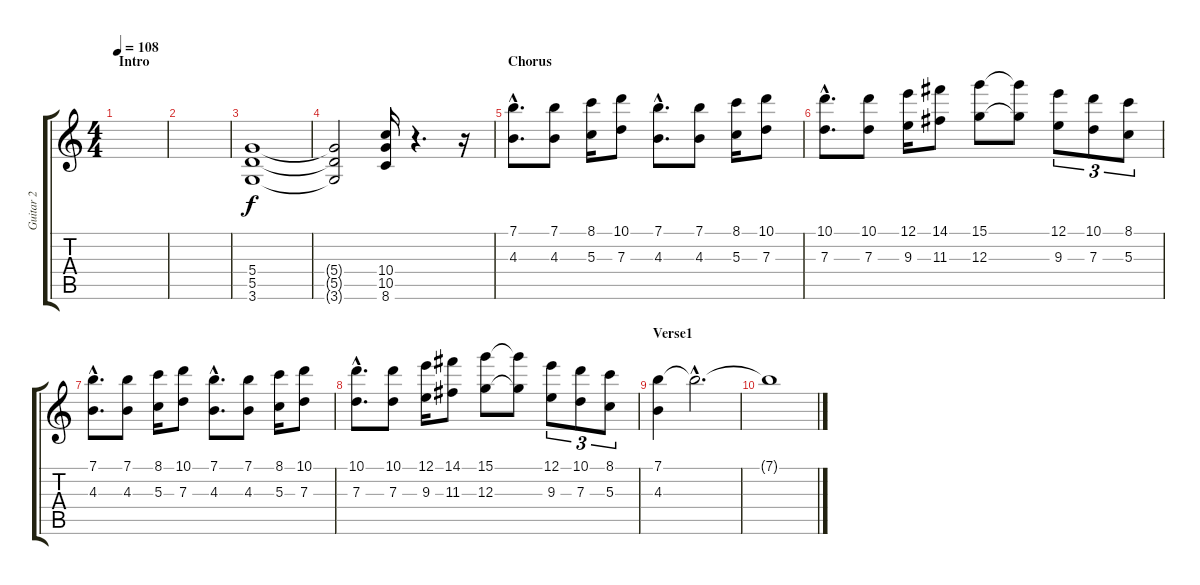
\track ("Guitar 2" "Guitar 2") {instrument overdrivenguitar}
\staff {score tabs}
\tuning (E4 B3 G3 D3 A2 E2) {hide}
\ts (4 4)
\section ("" "Intro")
\tempo 108
\clef g2
\ks c
|
|
(5.4 5.5 3.6).1{volume 11} |
(5.4{t} 5.5{t} 3.6{t}).2 (10.4 10.5 8.6).16 r.4{d} r.16 |
\section ("" "Chorus")
(7.1{hac} 4.3{hac}).8{d volume 12} (7.1 4.3).8 (8.1 5.3).16 (10.1 7.3).8 (7.1{hac} 4.3{hac}).8{d} (7.1 4.3).8 (8.1 5.3).16 (10.1 7.3).8 |
(10.1{hac} 7.3{hac}).8{d} (10.1 7.3).8 (12.1 9.3).16 (14.1 11.3).8 (15.1 12.3).8 (15.1{t} 12.3{t}).8 (12.1 9.3).8{tu (3 2)} (10.1 7.3).8{tu (3 2)} (8.1 5.3).8{tu (3 2)} |
(7.1{hac} 4.3{hac}).8{d} (7.1 4.3).8 (8.1 5.3).16 (10.1 7.3).8 (7.1{hac} 4.3{hac}).8{d} (7.1 4.3).8 (8.1 5.3).16 (10.1 7.3).8 |
(10.1{hac} 7.3{hac}).8{d} (10.1 7.3).8 (12.1 9.3).16 (14.1 11.3).8 (15.1 12.3).8 (15.1{t} 12.3{t}).8 (12.1 9.3).8{tu (3 2)} (10.1 7.3).8{tu (3 2)} (8.1 5.3).8{tu (3 2)} |
\section ("" "Verse1")
(7.1 4.3).4 7.1{hac t}.2{d volume 2} |
7.1{t}.1
